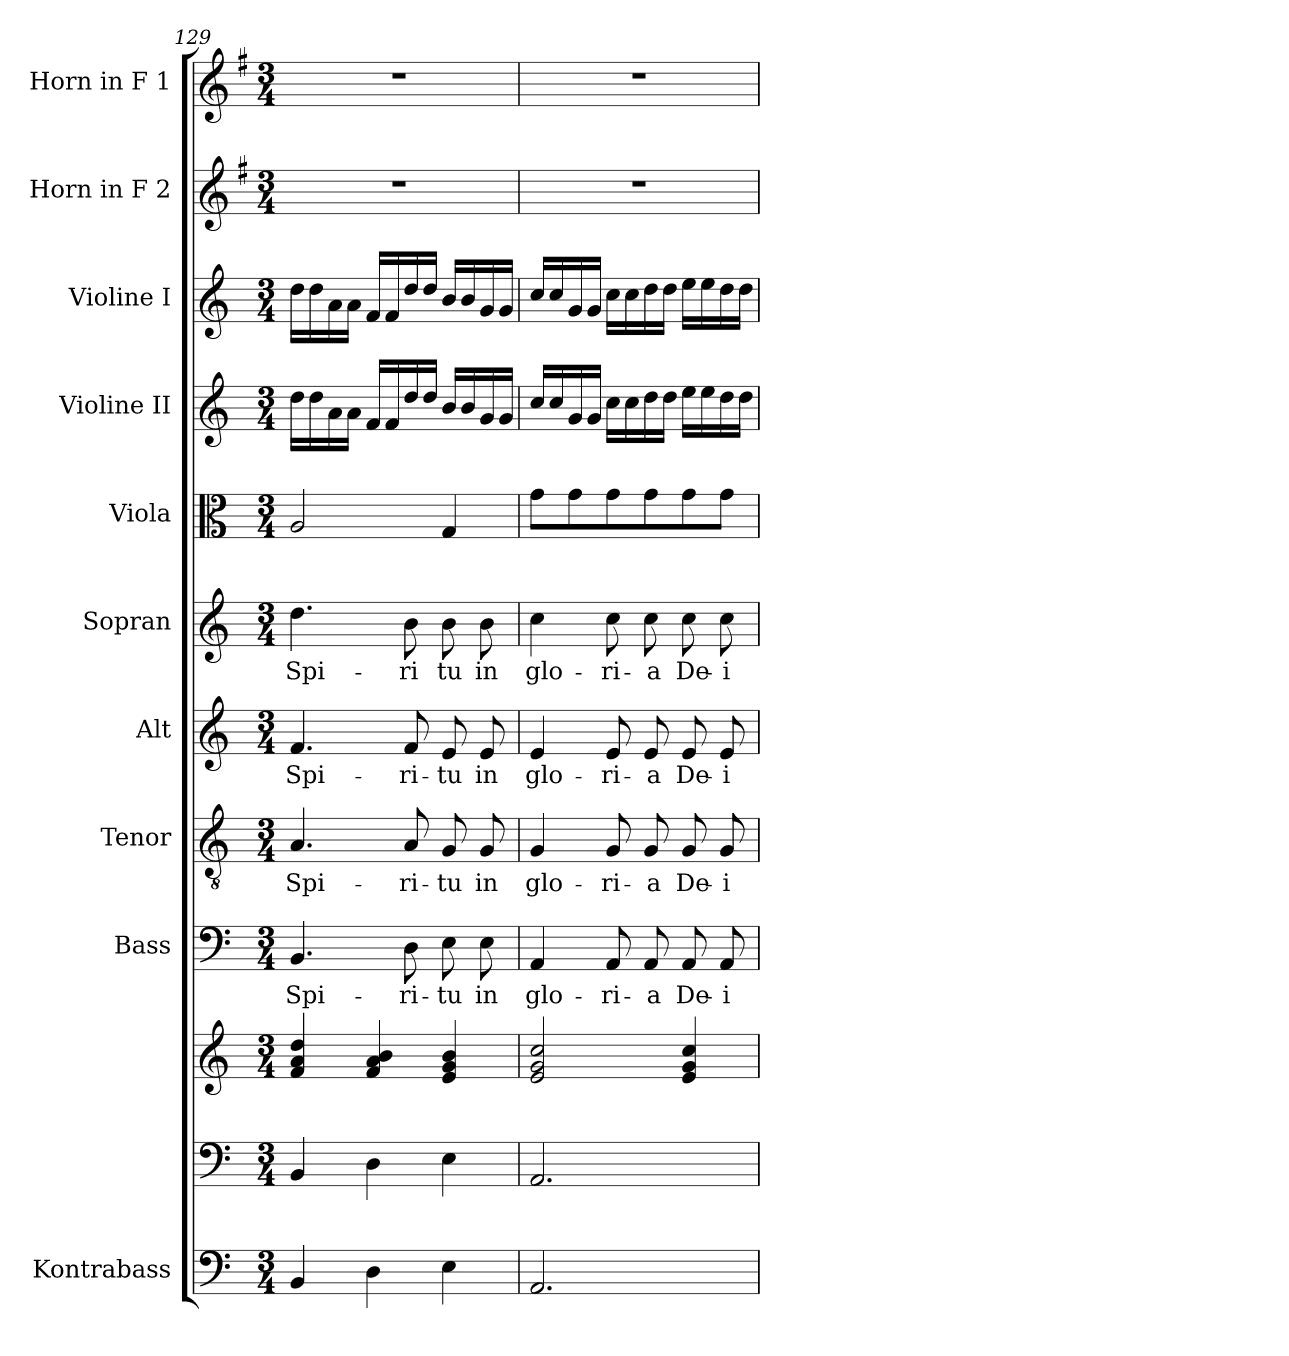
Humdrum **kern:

**kern	**kern	**kern	**kern	**text	**kern	**text	**kern	**text	**kern	**text	**kern	**kern	**kern	**kern	**kern
*part11	*part10	*part10	*part9	*part9	*part8	*part8	*part7	*part7	*part6	*part6	*part5	*part4	*part3	*part2	*part1
*staff12	*staff11	*staff10	*staff9	*staff9	*staff8	*staff8	*staff7	*staff7	*staff6	*staff6	*staff5	*staff4	*staff3	*staff2	*staff1
*I"Kontrabass	*	*	*I"Bass	*	*I"Tenor	*	*I"Alt	*	*I"Sopran	*	*I"Viola	*I"Violine II	*I"Violine I	*I"Horn in F 2	*I"Horn in F 1
*I'Kb.	*	*	*I'B	*	*I'T	*	*I'A	*	*I'S	*	*I'Vla.	*I'Vl. II	*I'Vl. I	*I'Hrn. 2	*I'Hrn. 1
*clefF4	*clefF4	*clefG2	*clefF4	*	*clefGv2	*	*clefG2	*	*clefG2	*	*clefC3	*clefG2	*clefG2	*clefG2	*clefG2
*ITrd7c12	*	*	*	*	*	*	*	*	*	*	*	*	*	*ITrd4c7	*ITrd4c7
*k[]	*k[]	*k[]	*k[]	*	*k[]	*	*k[]	*	*k[]	*	*k[]	*k[]	*k[]	*k[]	*k[]
*C:	*C:	*C:	*C:	*	*C:	*	*C:	*	*C:	*	*C:	*C:	*C:	*C:	*C:
*M3/4	*M3/4	*M3/4	*M3/4	*	*M3/4	*	*M3/4	*	*M3/4	*	*M3/4	*M3/4	*M3/4	*M3/4	*M3/4
=129	=129	=129	=129	=129	=129	=129	=129	=129	=129	=129	=129	=129	=129	=129	=129
!	!	!	!	!LO:LY:b	!	!LO:LY:b	!	!LO:LY:b	!	!LO:LY:b	!	!	!	!	!
4BBB/	4BB/	4f/ 4a/ 4dd/	4.BB/	Spi-	4.A/	Spi-	4.f/	Spi-	4.dd\	Spi-	2A/	16dd\LL	16dd\LL	2.r	2.r
.	.	.	.	.	.	.	.	.	.	.	.	16dd\	16dd\	.	.
.	.	.	.	.	.	.	.	.	.	.	.	16a\	16a\	.	.
.	.	.	.	.	.	.	.	.	.	.	.	16a\JJ	16a\JJ	.	.
4DD\	4D\	4f/ 4a/ 4b/	.	.	.	.	.	.	.	.	.	16f/LL	16f/LL	.	.
.	.	.	.	.	.	.	.	.	.	.	.	16f/	16f/	.	.
!	!	!	!	!LO:LY:b	!	!LO:LY:b	!	!LO:LY:b	!	!LO:LY:b	!	!	!	!	!
.	.	.	8D\	-ri-	8A/	-ri-	8f/	-ri-	8b\	-ri	.	16dd/	16dd/	.	.
.	.	.	.	.	.	.	.	.	.	.	.	16dd/JJ	16dd/JJ	.	.
!	!	!	!	!LO:LY:b	!	!LO:LY:b	!	!LO:LY:b	!	!LO:LY:b	!	!	!	!	!
4EE\	4E\	4e/ 4g/ 4b/	8E\	-tu	8G/	-tu	8e/	-tu	8b\	tu	4G/	16b/LL	16b/LL	.	.
.	.	.	.	.	.	.	.	.	.	.	.	16b/	16b/	.	.
!	!	!	!	!LO:LY:b	!	!LO:LY:b	!	!LO:LY:b	!	!LO:LY:b	!	!	!	!	!
.	.	.	8E\	in	8G/	in	8e/	in	8b\	in	.	16g/	16g/	.	.
.	.	.	.	.	.	.	.	.	.	.	.	16g/JJ	16g/JJ	.	.
!!LO:PB:g=z
=130	=130	=130	=130	=130	=130	=130	=130	=130	=130	=130	=130	=130	=130	=130	=130
!	!	!	!	!LO:LY:b	!	!LO:LY:b	!	!LO:LY:b	!	!LO:LY:b	!	!	!	!	!
2.AAA/	2.AA/	2e/ 2g/ 2cc/	4AA/	glo-	4G/	glo-	4e/	glo-	4cc\	glo-	8g\L	16cc/LL	16cc/LL	2.r	2.r
.	.	.	.	.	.	.	.	.	.	.	.	16cc/	16cc/	.	.
.	.	.	.	.	.	.	.	.	.	.	8g\	16g/	16g/	.	.
.	.	.	.	.	.	.	.	.	.	.	.	16g/JJ	16g/JJ	.	.
!	!	!	!	!LO:LY:b	!	!LO:LY:b	!	!LO:LY:b	!	!LO:LY:b	!	!	!	!	!
.	.	.	8AA/	-ri-	8G/	-ri-	8e/	-ri-	8cc\	-ri-	8g\	16cc\LL	16cc\LL	.	.
.	.	.	.	.	.	.	.	.	.	.	.	16cc\	16cc\	.	.
!	!	!	!	!LO:LY:b	!	!LO:LY:b	!	!LO:LY:b	!	!LO:LY:b	!	!	!	!	!
.	.	.	8AA/	-a	8G/	-a	8e/	-a	8cc\	-a	8g\	16dd\	16dd\	.	.
.	.	.	.	.	.	.	.	.	.	.	.	16dd\JJ	16dd\JJ	.	.
!	!	!	!	!LO:LY:b	!	!LO:LY:b	!	!LO:LY:b	!	!LO:LY:b	!	!	!	!	!
.	.	4e/ 4g/ 4cc/	8AA/	De-	8G/	De-	8e/	De-	8cc\	De-	8g\	16ee\LL	16ee\LL	.	.
.	.	.	.	.	.	.	.	.	.	.	.	16ee\	16ee\	.	.
!	!	!	!	!LO:LY:b	!	!LO:LY:b	!	!LO:LY:b	!	!LO:LY:b	!	!	!	!	!
.	.	.	8AA/	-i	8G/	-i	8e/	-i	8cc\	-i	8g\J	16dd\	16dd\	.	.
.	.	.	.	.	.	.	.	.	.	.	.	16dd\JJ	16dd\JJ	.	.
=	=	=	=	=	=	=	=	=	=	=	=	=	=	=	=
*-	*-	*-	*-	*-	*-	*-	*-	*-	*-	*-	*-	*-	*-	*-	*-
